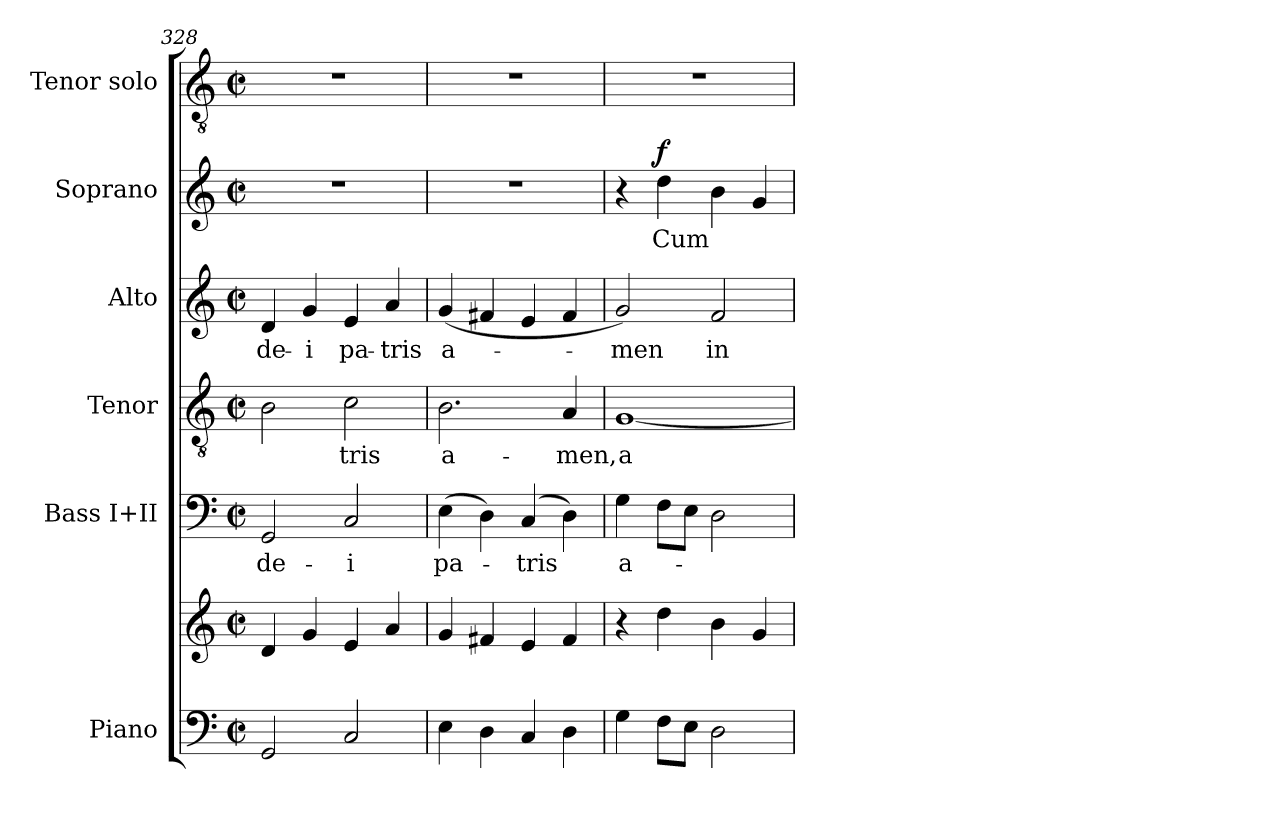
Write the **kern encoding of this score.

**kern	**kern	**kern	**text	**kern	**text	**kern	**text	**kern	**text	**dynam	**kern
*part6	*part6	*part5	*part5	*part4	*part4	*part3	*part3	*part2	*part2	*part2	*part1
*staff7	*staff6	*staff5	*staff5	*staff4	*staff4	*staff3	*staff3	*staff2	*staff2	*staff2	*staff1
*I"Piano	*	*I"Bass I+II	*	*I"Tenor	*	*I"Alto	*	*I"Soprano	*	*	*I"Tenor solo
*I'Pno.	*	*I'B.I+II	*	*I'T.	*	*I'A.	*	*I'S.	*	*	*I'T.s
*clefF4	*clefG2	*clefF4	*	*clefGv2	*	*clefG2	*	*clefG2	*	*	*clefGv2
*k[]	*k[]	*k[]	*	*k[]	*	*k[]	*	*k[]	*	*	*k[]
*M2/2	*M2/2	*M2/2	*	*M2/2	*	*M2/2	*	*M2/2	*	*	*M2/2
*met(c|)	*met(c|)	*met(c|)	*	*met(c|)	*	*met(c|)	*	*met(c|)	*	*	*met(c|)
=328	=328	=328	=328	=328	=328	=328	=328	=328	=328	=328	=328
2GG/	4d/	2GG/	de-	2B\	.	4d/	de-	1r	.	.	1r
.	4g/	.	.	.	.	4g/	-i	.	.	.	.
2C/	4e/	2C/	-i	2c\	-tris	4e/	pa-	.	.	.	.
.	4a/	.	.	.	.	4a/	-tris	.	.	.	.
=329	=329	=329	=329	=329	=329	=329	=329	=329	=329	=329	=329
4E\	4g/	(4E\	pa-	2.B\	a-	(4g/	a-	1r	.	.	1r
4D\	4f#X/	4D\)	.	.	.	4f#X/	.	.	.	.	.
4C/	4e/	(4C/	-tris	.	.	4e/	.	.	.	.	.
4D\	4f#/	4D\)	.	4A/	-men,	4f#/	.	.	.	.	.
=330	=330	=330	=330	=330	=330	=330	=330	=330	=330	=330	=330
4G\	4r	4G\	a-	[1G	a-	2g/)	-men	4r	.	.	1r
!	!	!	!	!	!	!	!	!	!	!LO:DY:a	!
8F\L	4dd\	8F\L	.	.	.	.	.	4dd\	Cum	f	.
8E\J	.	8E\J	.	.	.	.	.	.	.	.	.
2D\	4b\	2D\	.	.	.	2f/	in	4b\	.	.	.
.	4g/	.	.	.	.	.	.	4g/	.	.	.
=	=	=	=	=	=	=	=	=	=	=	=
*-	*-	*-	*-	*-	*-	*-	*-	*-	*-	*-	*-
